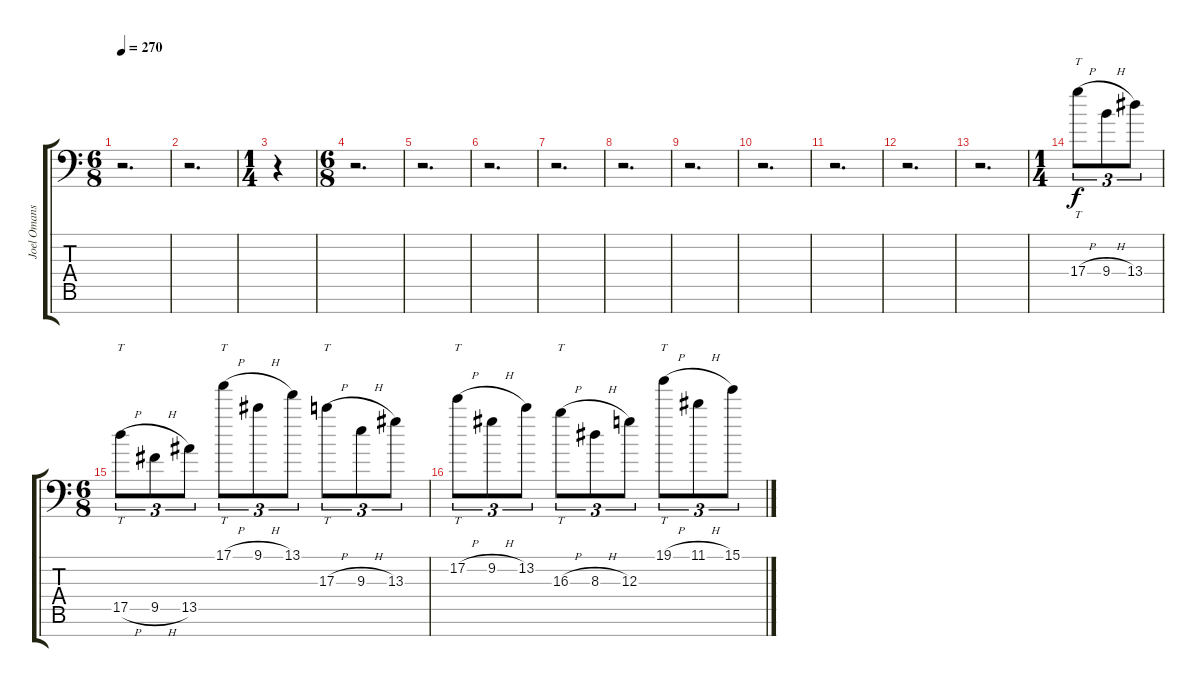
\track ("Joel Omans" "Joel Omans") {instrument distortionguitar}
\staff {score tabs}
\tuning (E4 B3 G3 D3 A2 E2 A1) {hide}
\ts (6 8)
\tempo 270
\clef f4
\ks c
r.2{d dy f} |
r.2{d} |
\ts (1 4)
r.4 |
\ts (6 8)
r.2{d} |
r.2{d} |
r.2{d} |
r.2{d} |
r.2{d} |
r.2{d} |
r.2{d} |
r.2{d} |
r.2{d} |
r.2{d} |
\ts (1 4)
17.4{h}.8{tt tu (3 2)} 9.4{h}.8{tu (3 2)} 13.4.8{tu (3 2)} |
\ts (6 8)
17.5{h}.8{tt tu (3 2)} 9.5{h}.8{tu (3 2)} 13.5.8{tu (3 2)} 17.1{h}.8{tt tu (3 2)} 9.1{h}.8{tu (3 2)} 13.1.8{tu (3 2)} 17.3{h}.8{tt tu (3 2)} 9.3{h}.8{tu (3 2)} 13.3.8{tu (3 2)} |
17.2{h}.8{tt tu (3 2)} 9.2{h}.8{tu (3 2)} 13.2.8{tu (3 2)} 16.3{h}.8{tt tu (3 2)} 8.3{h}.8{tu (3 2)} 12.3.8{tu (3 2)} 19.1{h}.8{tt tu (3 2)} 11.1{h}.8{tu (3 2)} 15.1.8{tu (3 2)}
